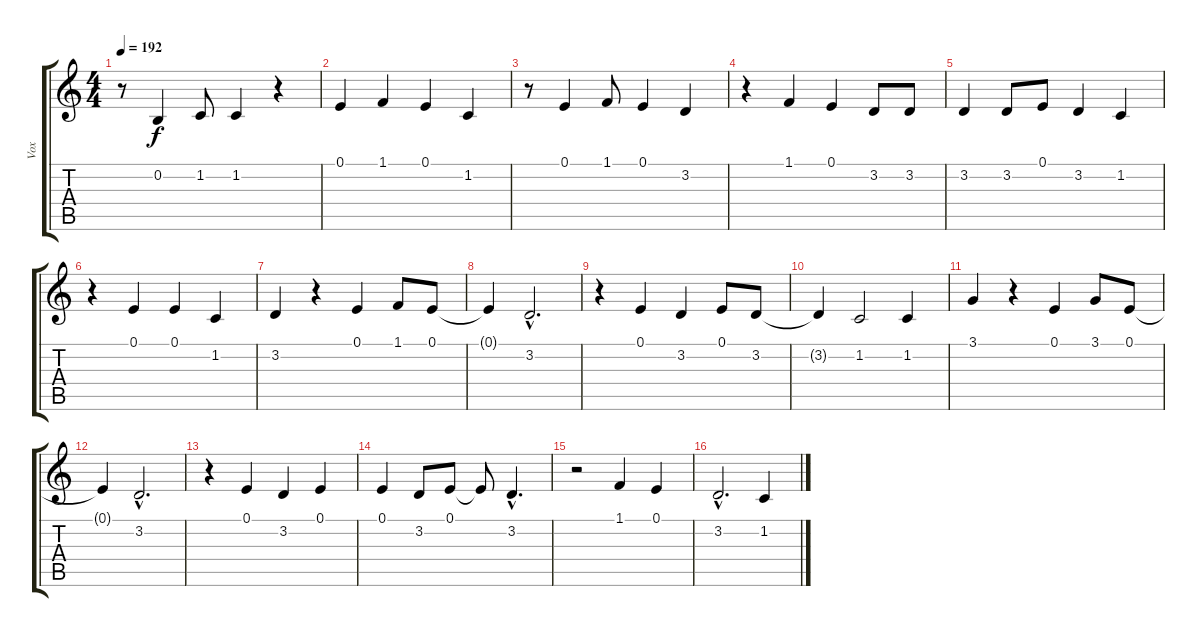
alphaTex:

\track ("Vox" "Vox") {instrument clarinet}
\staff {score tabs}
\tuning (E4 B3 G3 D3 A2 E2) {hide}
\ts (4 4)
\tempo 192
\clef g2
\ks c
r.8{dy f} 0.2.4 1.2.8 1.2.4 r.4 |
0.1.4 1.1.4 0.1.4 1.2.4 |
r.8 0.1.4 1.1.8 0.1.4 3.2.4 |
r.4 1.1.4 0.1.4 3.2.8 3.2.8 |
3.2.4 3.2.8 0.1.8 3.2.4 1.2.4 |
r.4 0.1.4 0.1.4 1.2.4 |
3.2.4 r.4 0.1.4 1.1.8 0.1.8 |
0.1{t}.4 3.2{hac}.2{d} |
r.4 0.1.4 3.2.4 0.1.8 3.2.8 |
3.2{t}.4 1.2.2 1.2.4 |
3.1.4 r.4 0.1.4 3.1.8 0.1.8 |
0.1{t}.4 3.2{hac}.2{d} |
r.4 0.1.4 3.2.4 0.1.4 |
0.1.4 3.2.8 0.1.8 0.1{t}.8 3.2{hac}.4{d} |
r.2 1.1.4 0.1.4 |
3.2{hac}.2{d} 1.2.4
